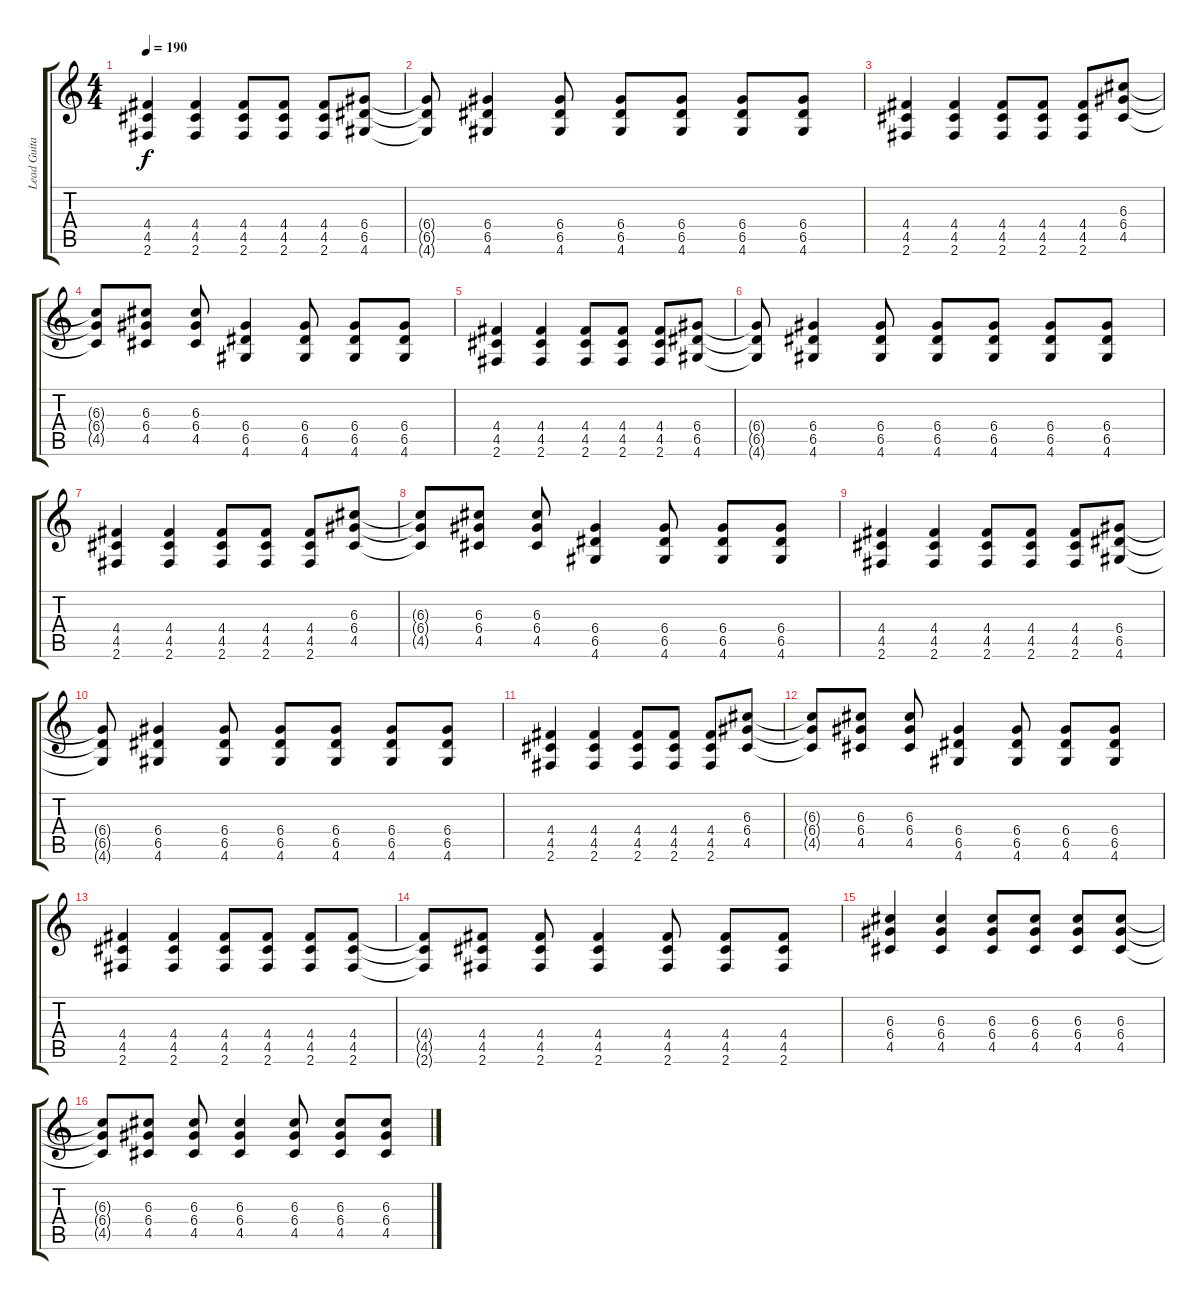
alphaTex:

\track ("Lead Guitar" "Lead Guita") {instrument overdrivenguitar}
\staff {score tabs}
\tuning (E4 B3 G3 D3 A2 E2) {hide}
\ts (4 4)
\tempo 190
\clef g2
\ks c
(4.4 4.5 2.6).4{dy f} (4.4 4.5 2.6).4 (4.4 4.5 2.6).8 (4.4 4.5 2.6).8 (4.4 4.5 2.6).8 (6.4 6.5 4.6).8 |
(6.4{t} 6.5{t} 4.6{t}).8 (6.4 6.5 4.6).4 (6.4 6.5 4.6).8 (6.4 6.5 4.6).8 (6.4 6.5 4.6).8 (6.4 6.5 4.6).8 (6.4 6.5 4.6).8 |
(4.4 4.5 2.6).4 (4.4 4.5 2.6).4 (4.4 4.5 2.6).8 (4.4 4.5 2.6).8 (4.4 4.5 2.6).8 (6.3 6.4 4.5).8 |
(6.3{t} 6.4{t} 4.5{t}).8 (6.3 6.4 4.5).8 (6.3 6.4 4.5).8 (6.4 6.5 4.6).4 (6.4 6.5 4.6).8 (6.4 6.5 4.6).8 (6.4 6.5 4.6).8 |
(4.4 4.5 2.6).4 (4.4 4.5 2.6).4 (4.4 4.5 2.6).8 (4.4 4.5 2.6).8 (4.4 4.5 2.6).8 (6.4 6.5 4.6).8 |
(6.4{t} 6.5{t} 4.6{t}).8 (6.4 6.5 4.6).4 (6.4 6.5 4.6).8 (6.4 6.5 4.6).8 (6.4 6.5 4.6).8 (6.4 6.5 4.6).8 (6.4 6.5 4.6).8 |
(4.4 4.5 2.6).4 (4.4 4.5 2.6).4 (4.4 4.5 2.6).8 (4.4 4.5 2.6).8 (4.4 4.5 2.6).8 (6.3 6.4 4.5).8 |
(6.3{t} 6.4{t} 4.5{t}).8 (6.3 6.4 4.5).8 (6.3 6.4 4.5).8 (6.4 6.5 4.6).4 (6.4 6.5 4.6).8 (6.4 6.5 4.6).8 (6.4 6.5 4.6).8 |
(4.4 4.5 2.6).4 (4.4 4.5 2.6).4 (4.4 4.5 2.6).8 (4.4 4.5 2.6).8 (4.4 4.5 2.6).8 (6.4 6.5 4.6).8 |
(6.4{t} 6.5{t} 4.6{t}).8 (6.4 6.5 4.6).4 (6.4 6.5 4.6).8 (6.4 6.5 4.6).8 (6.4 6.5 4.6).8 (6.4 6.5 4.6).8 (6.4 6.5 4.6).8 |
(4.4 4.5 2.6).4 (4.4 4.5 2.6).4 (4.4 4.5 2.6).8 (4.4 4.5 2.6).8 (4.4 4.5 2.6).8 (6.3 6.4 4.5).8 |
(6.3{t} 6.4{t} 4.5{t}).8 (6.3 6.4 4.5).8 (6.3 6.4 4.5).8 (6.4 6.5 4.6).4 (6.4 6.5 4.6).8 (6.4 6.5 4.6).8 (6.4 6.5 4.6).8 |
(4.4 4.5 2.6).4 (4.4 4.5 2.6).4 (4.4 4.5 2.6).8 (4.4 4.5 2.6).8 (4.4 4.5 2.6).8 (4.4 4.5 2.6).8 |
(4.4{t} 4.5{t} 2.6{t}).8 (4.4 4.5 2.6).8 (4.4 4.5 2.6).8 (4.4 4.5 2.6).4 (4.4 4.5 2.6).8 (4.4 4.5 2.6).8 (4.4 4.5 2.6).8 |
(6.3 6.4 4.5).4 (6.3 6.4 4.5).4 (6.3 6.4 4.5).8 (6.3 6.4 4.5).8 (6.3 6.4 4.5).8 (6.3 6.4 4.5).8 |
(6.3{t} 6.4{t} 4.5{t}).8 (6.3 6.4 4.5).8 (6.3 6.4 4.5).8 (6.3 6.4 4.5).4 (6.3 6.4 4.5).8 (6.3 6.4 4.5).8 (6.3 6.4 4.5).8
